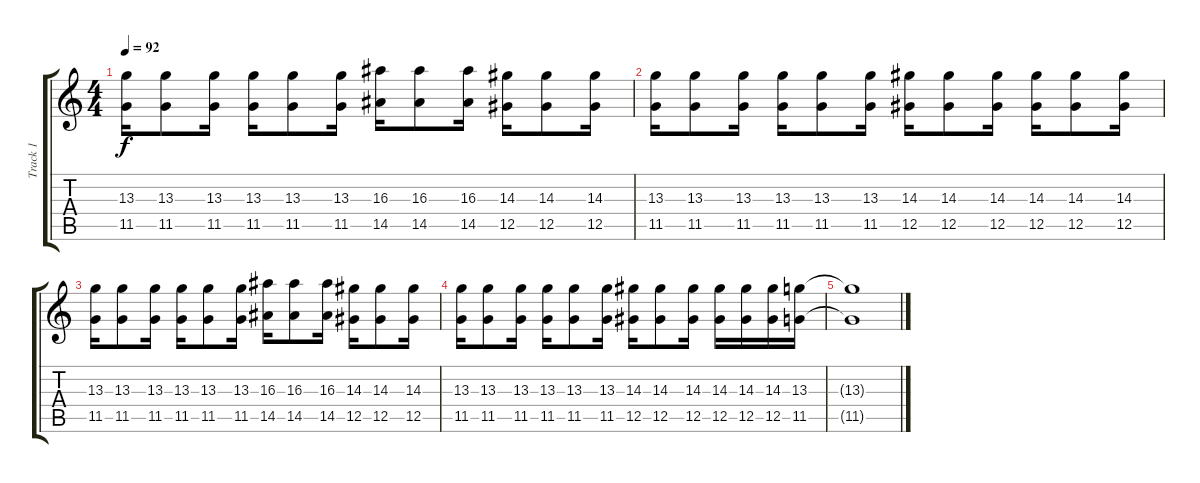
\track ("Track 1" "Track 1") {instrument distortionguitar}
\staff {score tabs}
\tuning (Eb4 Bb3 Gb3 Db3 Ab2 Eb2) {hide}
\ts (4 4)
\tempo 92
\clef g2
\ks c
(13.3 11.5).16{dy f} (13.3 11.5).8 (13.3 11.5).16 (13.3 11.5).16 (13.3 11.5).8 (13.3 11.5).16 (16.3 14.5).16 (16.3 14.5).8 (16.3 14.5).16 (14.3 12.5).16 (14.3 12.5).8 (14.3 12.5).16 |
(13.3 11.5).16 (13.3 11.5).8 (13.3 11.5).16 (13.3 11.5).16 (13.3 11.5).8 (13.3 11.5).16 (14.3 12.5).16 (14.3 12.5).8 (14.3 12.5).16 (14.3 12.5).16 (14.3 12.5).8 (14.3 12.5).16 |
(13.3 11.5).16 (13.3 11.5).8 (13.3 11.5).16 (13.3 11.5).16 (13.3 11.5).8 (13.3 11.5).16 (16.3 14.5).16 (16.3 14.5).8 (16.3 14.5).16 (14.3 12.5).16 (14.3 12.5).8 (14.3 12.5).16 |
(13.3 11.5).16 (13.3 11.5).8 (13.3 11.5).16 (13.3 11.5).16 (13.3 11.5).8 (13.3 11.5).16 (14.3 12.5).16 (14.3 12.5).8 (14.3 12.5).16 (14.3 12.5).16 (14.3 12.5).16 (14.3 12.5).16 (13.3 11.5).16 |
(13.3{t} 11.5{t}).1
